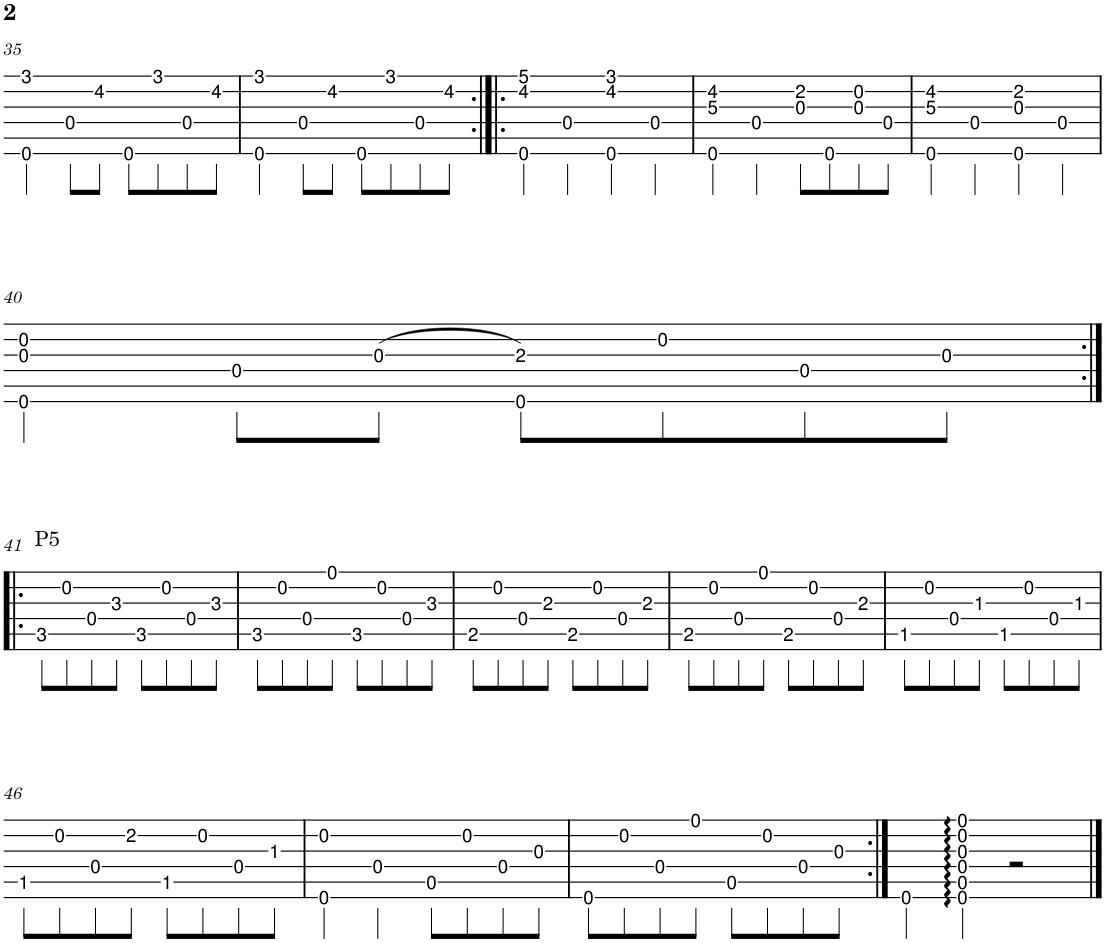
**kern	**harte
*part1	*part1
*staff1	*
*I"Guitar	*
*I'Guit.	*
!!LO:PB:g=z
*	*
*k[]	*
*M4/4	*
=35	=35
4CC\ 4g\	.
8C\L	.
8e\J	.
8CC\L	.
8g\	.
8C\	.
8e\J	.
=36	=36
4CC\ 4g\	.
8C\L	.
8e\J	.
8CC\L	.
8g\	.
8C\	.
8e\J	.
=37:|!|:	=37:|!|:
4CC\ 4e\ 4a\	.
4C\	.
4CC\ 4e\ 4g\	.
4C\	.
=38	=38
4CC\ 4c\ 4e\	.
4C\	.
8G\ 8d\L	.
8CC\	.
8G\ 8c\	.
8C\J	.
=39	=39
4CC\ 4c\ 4e\	.
4C\	.
4CC\ 4G\ 4d\	.
4C\	.
!!LO:LB:g=z
=40	=40
4CC\ 4G\ 4c\	.
8C\L	.
(8G\J	.
8CC\ 8A\L)	.
8c\	.
8C\	.
8G\J	.
!!LO:LB:g=z
=41:|!|:	=41:|!|:
!	!LO:H:kt=P5
8BB-\L	N
8c\	.
8C\	.
8B-\J	.
8BB-\L	.
8c\	.
8C\	.
8B-\J	.
=42	=42
8BB-\L	.
8c\	.
8C\	.
8e\J	.
8BB-\L	.
8c\	.
8C\	.
8B-\J	.
=43	=43
8AA\L	.
8c\	.
8C\	.
8A\J	.
8AA\L	.
8c\	.
8C\	.
8A\J	.
=44	=44
8AA\L	.
8c\	.
8C\	.
8e\J	.
8AA\L	.
8c\	.
8C\	.
8A\J	.
=45	=45
8GG#\L	.
8c\	.
8C\	.
8G#\J	.
8GG#\L	.
8c\	.
8C\	.
8G#\J	.
!!LO:LB:g=z
=46	=46
8GG#\L	.
8c\	.
8C\	.
8d\J	.
8GG#\L	.
8c\	.
8C\	.
8G#\J	.
=47	=47
4CC\ 4c\	.
4C\	.
8GG\L	.
8c\	.
8C\	.
8G\J	.
=48	=48
8CC\L	.
8c\	.
8C\	.
8e\J	.
8GG\L	.
8c\	.
8C\	.
8G\J	.
=49:|!	=49:|!
4CC\	.
4CC\: 4GG\: 4C\: 4G\: 4c\: 4e\:	.
2r	.
==	==
*-	*-
